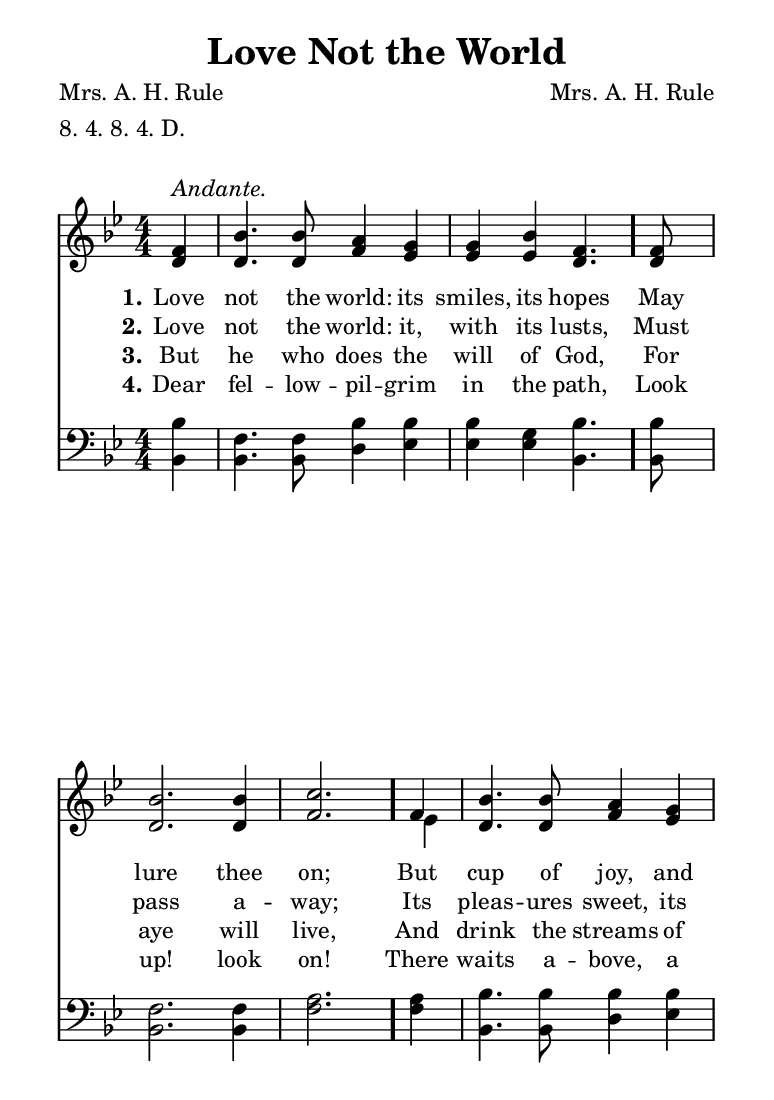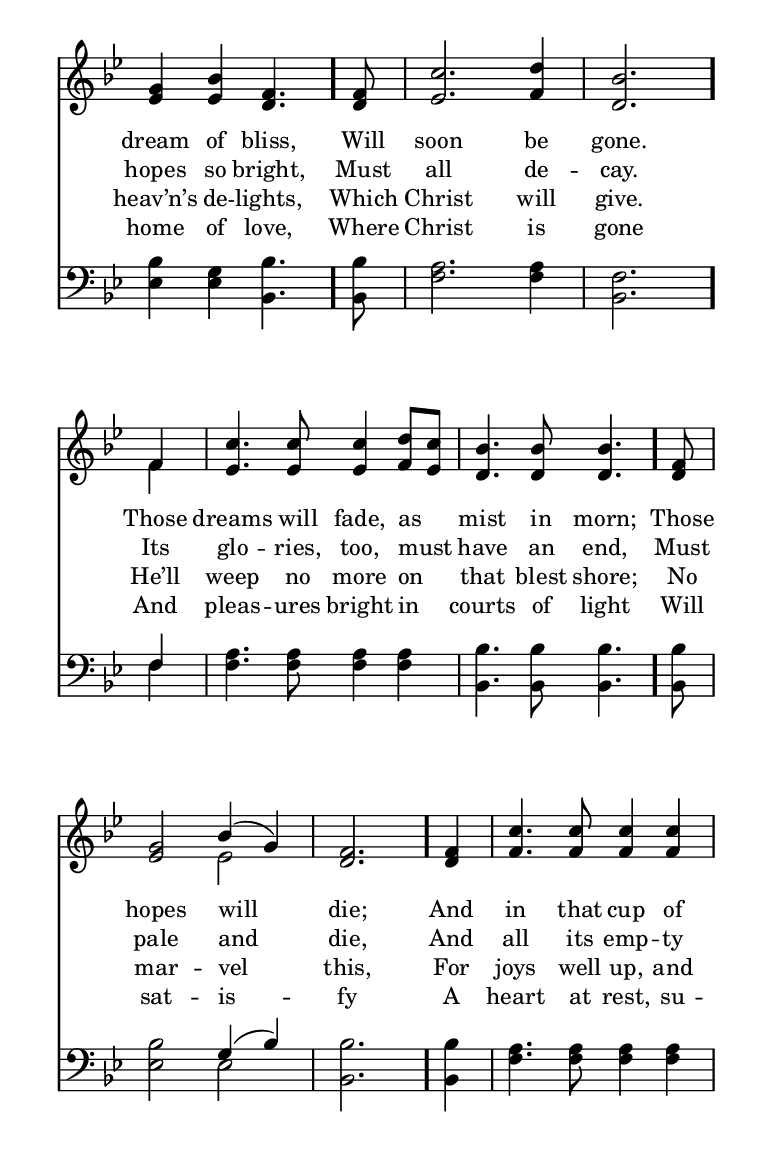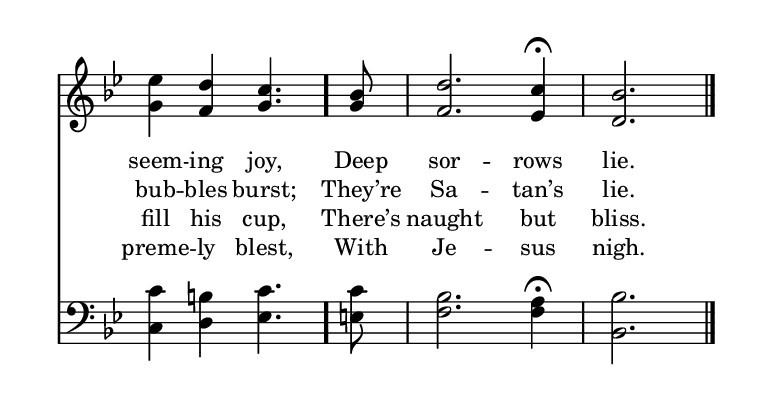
\include "common/global.ily"
\paper {
  \include "common/paper.ily"
  system-count = #(cond (is-eogsized 4) (#t #f))
}

\header{
  hymnnumber = "238"
  title = "Love Not the World"
  tunename = ""
  meter = "8. 4. 8. 4. D."
  poet = "Mrs. A. H. Rule"
  composer = "Mrs. A. H. Rule"
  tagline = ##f
}

ta = { \tempo 4=90 }
tb = { \tempo 4=45 }

global = {
  \include "common/overrides.ily"
  \override Staff.TimeSignature.style = #'numbered
  \time 4/4
  \override Score.MetronomeMark.transparent = ##t % hide all fermata changes too
  \ta
  \key bes \major
  \partial 4
  \autoBeamOff
}

patternA = { \ta c4 | c4. c8 c4 c4 | c4 c4 c4. }
patternB = { \ta c8 | c2. c4 | c2. }
patternC = { \ta c4 | c4. c8 c4 c8[ c] | c4. c8 c4. }
patternD = { \ta c4 | c4. c8 c4 c4 | c4. c8 c4. }
patternE = { \ta c8 | c2. \tb c4 \ta | c2. }

notesSoprano = {
\global
\relative c' {

  \changePitch \patternA { f^\markup{\italic Andante.} | bes bes a g | g bes f }
  \changePitch \patternB { f | bes bes c } \eogbreak
  \changePitch \patternA { f, | bes bes a g | g bes f }
  \changePitch \patternB { f | c' d | bes } \eogbreak
  \changePitch \patternC { f | c' c c d c | bes bes bes }
  f8 | g2 bes4( g) | f2. \eogbreak
  \changePitch \patternA { f | c' c c c | ees d c }
  \changePitch \patternE { bes | d c\fermata | bes }

  \bar "|."

}
}

notesAlto = {
\global
\relative e' {

  \changePitch \patternA { d | d d f ees | ees ees d }
  \changePitch \patternB { d | d d | f }
  \changePitch \patternA { ees | d d f ees | ees ees d }
  \changePitch \patternB { d | ees f | d }
  \changePitch \patternC { f | ees ees ees f ees | d d d }
  d8 | ees2 ees | d2.
  \changePitch \patternA { d | f f f f | g f g }
  \changePitch \patternE { g | f ees | d }

}
}

notesTenor = {
\global
\relative a {

  \changePitch \patternA { bes | f f bes bes | bes g bes }
  \changePitch \patternB { bes | f f | a }
  \changePitch \patternA { a | bes bes bes bes | bes g bes }
  \changePitch \patternB { bes | a a | f }
  \changePitch \patternD { f | a a a a | bes bes bes }
  bes8 | bes2 g4( bes) | bes2.
  \changePitch \patternA { bes | a a a a | c b c }
  \changePitch \patternE { c | bes a | bes }

}
}

notesBass = {
\global
\relative f, {

  \changePitch \patternA { bes | bes bes d ees | ees ees bes }
  \changePitch \patternB { bes | bes bes | f' }
  \changePitch \patternA { f | bes, bes d ees | ees ees bes }
  \changePitch \patternB { bes | f' f | bes, }
  \changePitch \patternD { f' | f f f f | bes, bes bes }
  bes8 | ees2 ees | bes2.
  \changePitch \patternA { bes | f' f f f | c d ees }
  \changePitch \patternE { e | f f\fermata | bes, }

}
}

wordsA = \lyricmode {
\set stanza = "1."

Love not the world: its smiles, its hopes \bar "."
May lure thee on; \bar "."
But cup of joy, and dream of bliss, \bar "."
Will soon be gone. \bar "."
Those dreams will fade, as mist in morn; \bar "."
Those hopes will die; \bar "."
And in that cup of seem -- ing joy, \bar "."
Deep sor -- rows lie. \bar "."

}

wordsB = \lyricmode {
\set stanza = "2."

Love not the world: it, with its lusts,
Must pass a -- way;
Its pleas -- ures sweet, its hopes so bright,
Must all de -- cay.
Its glo -- ries, too, must have an end,
Must pale and die,
And all its emp -- ty bub -- bles burst;
They’re Sa -- tan’s lie.

}

wordsC = \lyricmode {
\set stanza = "3."

But he who does the will of God,
For aye will live,
And drink the streams of heav’n’s de -- lights,
Which Christ will give.
He’ll weep no more on that blest shore;
No mar -- vel this,
For joys well up, and fill his cup,
There’s naught but bliss.

}

wordsD = \lyricmode {
\set stanza = "4."

Dear fel -- low -- pil -- grim in the path,
Look up! look on!
There waits a -- bove, a home of love,
Where Christ is gone
And pleas -- ures bright in courts of light
Will sat -- is -- fy
A heart at rest, su -- preme -- ly blest,
With Je -- sus nigh.

}

\score {
  \context ChoirStaff <<
    \context Staff = upper <<
      \set Staff.autoBeaming = ##f
      \set ChoirStaff.systemStartDelimiter = #'SystemStartBar
      \set ChoirStaff.printPartCombineTexts = ##f
      \partcombine #'(2 . 9) \notesSoprano \notesAlto
      \context NullVoice = sopranos { \voiceOne << \notesSoprano >> }
      \context NullVoice = altos { \voiceTwo << \notesAlto >> }
      \context Lyrics = one   \lyricsto sopranos \wordsA
      \context Lyrics = two   \lyricsto sopranos \wordsB
      \context Lyrics = three \lyricsto sopranos \wordsC
      \context Lyrics = four  \lyricsto sopranos \wordsD
    >>
    \context Staff = men <<
      \clef bass
      \set ChoirStaff.printPartCombineTexts = ##f
      \partcombine #'(2 . 9) \notesTenor \notesBass
      \context NullVoice = tenors { \voiceOne << \notesTenor >> }
      \context NullVoice = basses { \voiceTwo << \notesBass >> }
    >>
  >>
  \layout {
    \include "common/layout.ily"
  }
  \midi{
    \include "common/midi.ily"
  }
}

\version "2.19.49"  % necessary for upgrading to future LilyPond versions.

% vi:set et ts=2 sw=2 ai nocindent syntax=lilypond:
